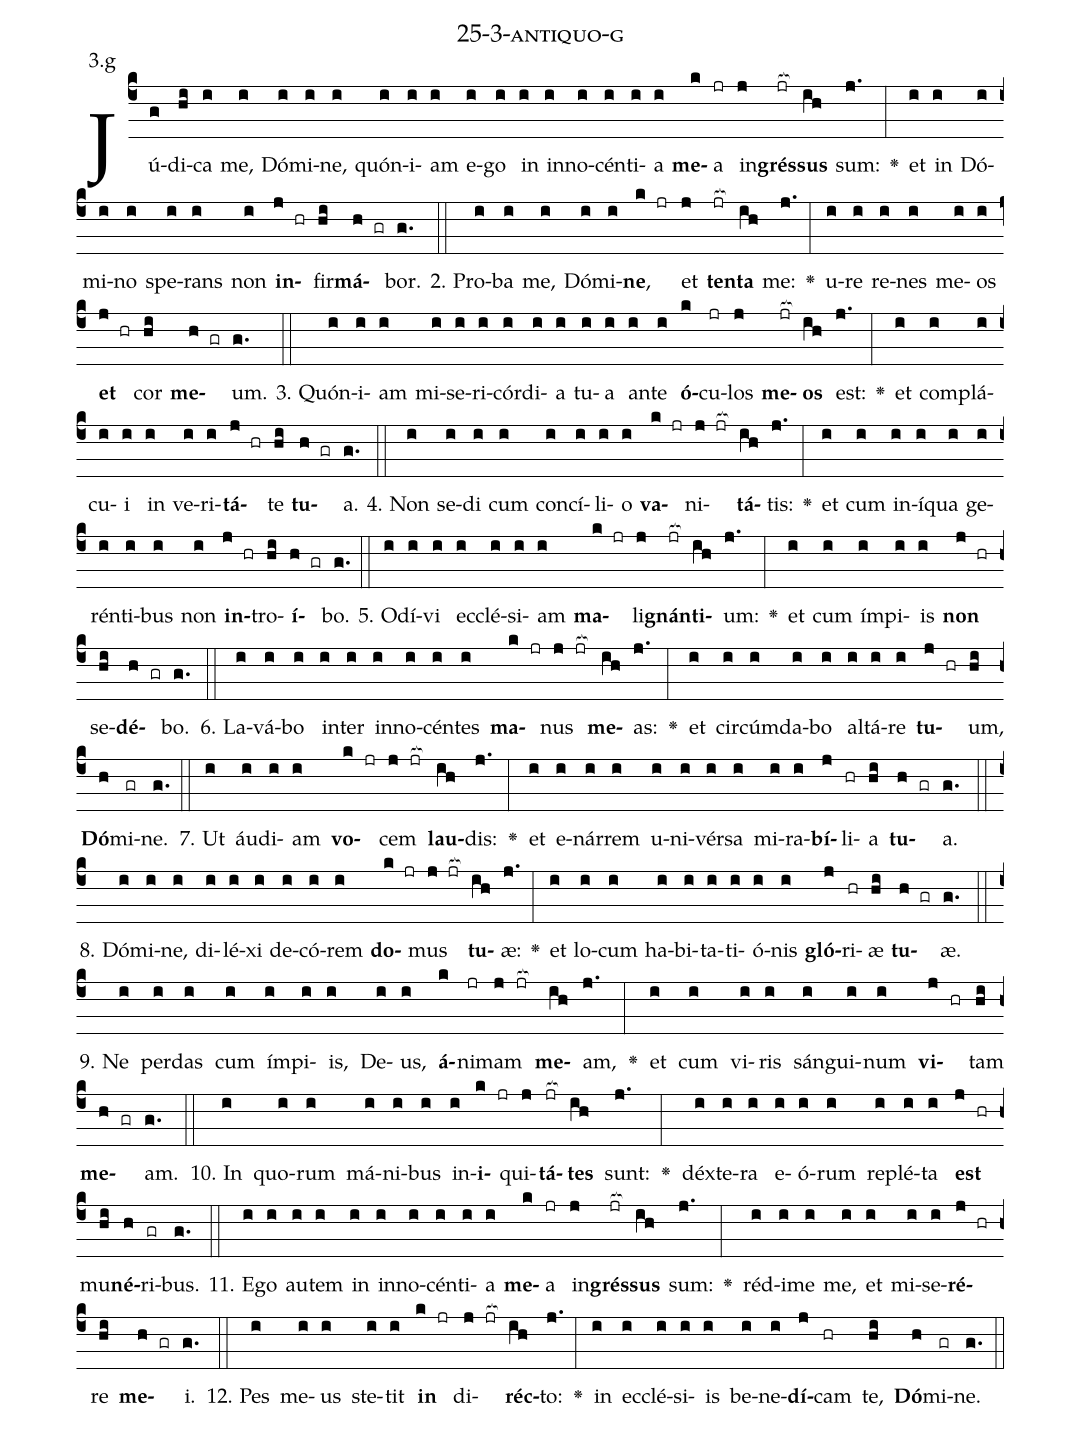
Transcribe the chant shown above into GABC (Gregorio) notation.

name: 25-3-antiquo-g;
annotation: 3.g;
%%
(c4)Jú(g)di(hi)ca(i) me,(i) Dó(i)mi(i)ne,(i) quón(i)i(i)am(i) e(i)go(i) in(i) in(i)no(i)cén(i)ti(i)a(i) <b>me</b>(k)a(jr) in(j)<b>grés</b>(jr[ocb:1{])<b>sus</b>(ih[ocb:0}]) sum:(j.) <v>\greheightstar</v>(:) et(i) in(i) Dó(i)mi(i)no(i) spe(i)rans(i) non(i) <b>in</b>(j hr)fir(hi)<b>má</b>(h gr)bor.(g.) (::)
2. Pro(i)ba(i) me,(i) Dó(i)mi(i)<b>ne</b>,(k jr) et(j) <b>ten</b>(jr[ocb:1{])<b>ta</b>(ih[ocb:0}]) me:(j.) <v>\greheightstar</v>(:) u(i)re(i) re(i)nes(i) me(i)os(i) <b>et</b>(j hr) cor(hi) <b>me</b>(h gr)um.(g.) (::)
3. Quón(i)i(i)am(i) mi(i)se(i)ri(i)cór(i)di(i)a(i) tu(i)a(i) an(i)te(i) <b>ó</b>(k)cu(jr)los(j) <b>me</b>(jr[ocb:1{])<b>os</b>(ih[ocb:0}]) est:(j.) <v>\greheightstar</v>(:) et(i) com(i)plá(i)cu(i)i(i) in(i) ve(i)ri(i)<b>tá</b>(j hr)te(hi) <b>tu</b>(h gr)a.(g.) (::)
4. Non(i) se(i)di(i) cum(i) con(i)cí(i)li(i)o(i) <b>va</b>(k jr)ni(j jr[ocb:1{])<b>tá</b>(ih[ocb:0}])tis:(j.) <v>\greheightstar</v>(:) et(i) cum(i) in(i)í(i)qua(i) ge(i)rén(i)ti(i)bus(i) non(i) <b>in</b>(j hr)tro(hi)<b>í</b>(h gr)bo.(g.) (::)
5. O(i)dí(i)vi(i) ec(i)clé(i)si(i)am(i) <b>ma</b>(k jr)li(j)<b>gnán</b>(jr[ocb:1{])<b>ti</b>(ih[ocb:0}])um:(j.) <v>\greheightstar</v>(:) et(i) cum(i) ím(i)pi(i)is(i) <b>non</b>(j hr) se(hi)<b>dé</b>(h gr)bo.(g.) (::)
6. La(i)vá(i)bo(i) in(i)ter(i) in(i)no(i)cén(i)tes(i) <b>ma</b>(k jr)nus(j jr[ocb:1{]) <b>me</b>(ih[ocb:0}])as:(j.) <v>\greheightstar</v>(:) et(i) cir(i)cúm(i)da(i)bo(i) al(i)tá(i)re(i) <b>tu</b>(j hr)um,(hi) <b>Dó</b>(h)mi(gr)ne.(g.) (::)
7. Ut(i) áu(i)di(i)am(i) <b>vo</b>(k jr)cem(j jr[ocb:1{]) <b>lau</b>(ih[ocb:0}])dis:(j.) <v>\greheightstar</v>(:) et(i) e(i)nár(i)rem(i) u(i)ni(i)vér(i)sa(i) mi(i)ra(i)<b>bí</b>(j)li(hr)a(hi) <b>tu</b>(h gr)a.(g.) (::)
8. Dó(i)mi(i)ne,(i) di(i)lé(i)xi(i) de(i)có(i)rem(i) <b>do</b>(k jr)mus(j jr[ocb:1{]) <b>tu</b>(ih[ocb:0}])æ:(j.) <v>\greheightstar</v>(:) et(i) lo(i)cum(i) ha(i)bi(i)ta(i)ti(i)ó(i)nis(i) <b>gló</b>(j)ri(hr)æ(hi) <b>tu</b>(h gr)æ.(g.) (::)
9. Ne(i) per(i)das(i) cum(i) ím(i)pi(i)is,(i) De(i)us,(i) <b>á</b>(k)ni(jr)mam(j jr[ocb:1{]) <b>me</b>(ih[ocb:0}])am,(j.) <v>\greheightstar</v>(:) et(i) cum(i) vi(i)ris(i) sán(i)gui(i)num(i) <b>vi</b>(j hr)tam(hi) <b>me</b>(h gr)am.(g.) (::)
10. In(i) quo(i)rum(i) má(i)ni(i)bus(i) in(i)<b>i</b>(k jr)qui(j)<b>tá</b>(jr[ocb:1{])<b>tes</b>(ih[ocb:0}]) sunt:(j.) <v>\greheightstar</v>(:) déx(i)te(i)ra(i) e(i)ó(i)rum(i) re(i)plé(i)ta(i) <b>est</b>(j hr) mu(hi)<b>né</b>(h)ri(gr)bus.(g.) (::)
11. E(i)go(i) au(i)tem(i) in(i) in(i)no(i)cén(i)ti(i)a(i) <b>me</b>(k)a(jr) in(j)<b>grés</b>(jr[ocb:1{])<b>sus</b>(ih[ocb:0}]) sum:(j.) <v>\greheightstar</v>(:) réd(i)i(i)me(i) me,(i) et(i) mi(i)se(i)<b>ré</b>(j hr)re(hi) <b>me</b>(h gr)i.(g.) (::)
12. Pes(i) me(i)us(i) ste(i)tit(i) <b>in</b>(k jr) di(j jr[ocb:1{])<b>réc</b>(ih[ocb:0}])to:(j.) <v>\greheightstar</v>(:) in(i) ec(i)clé(i)si(i)is(i) be(i)ne(i)<b>dí</b>(j)cam(hr) te,(hi) <b>Dó</b>(h)mi(gr)ne.(g.) (::)
